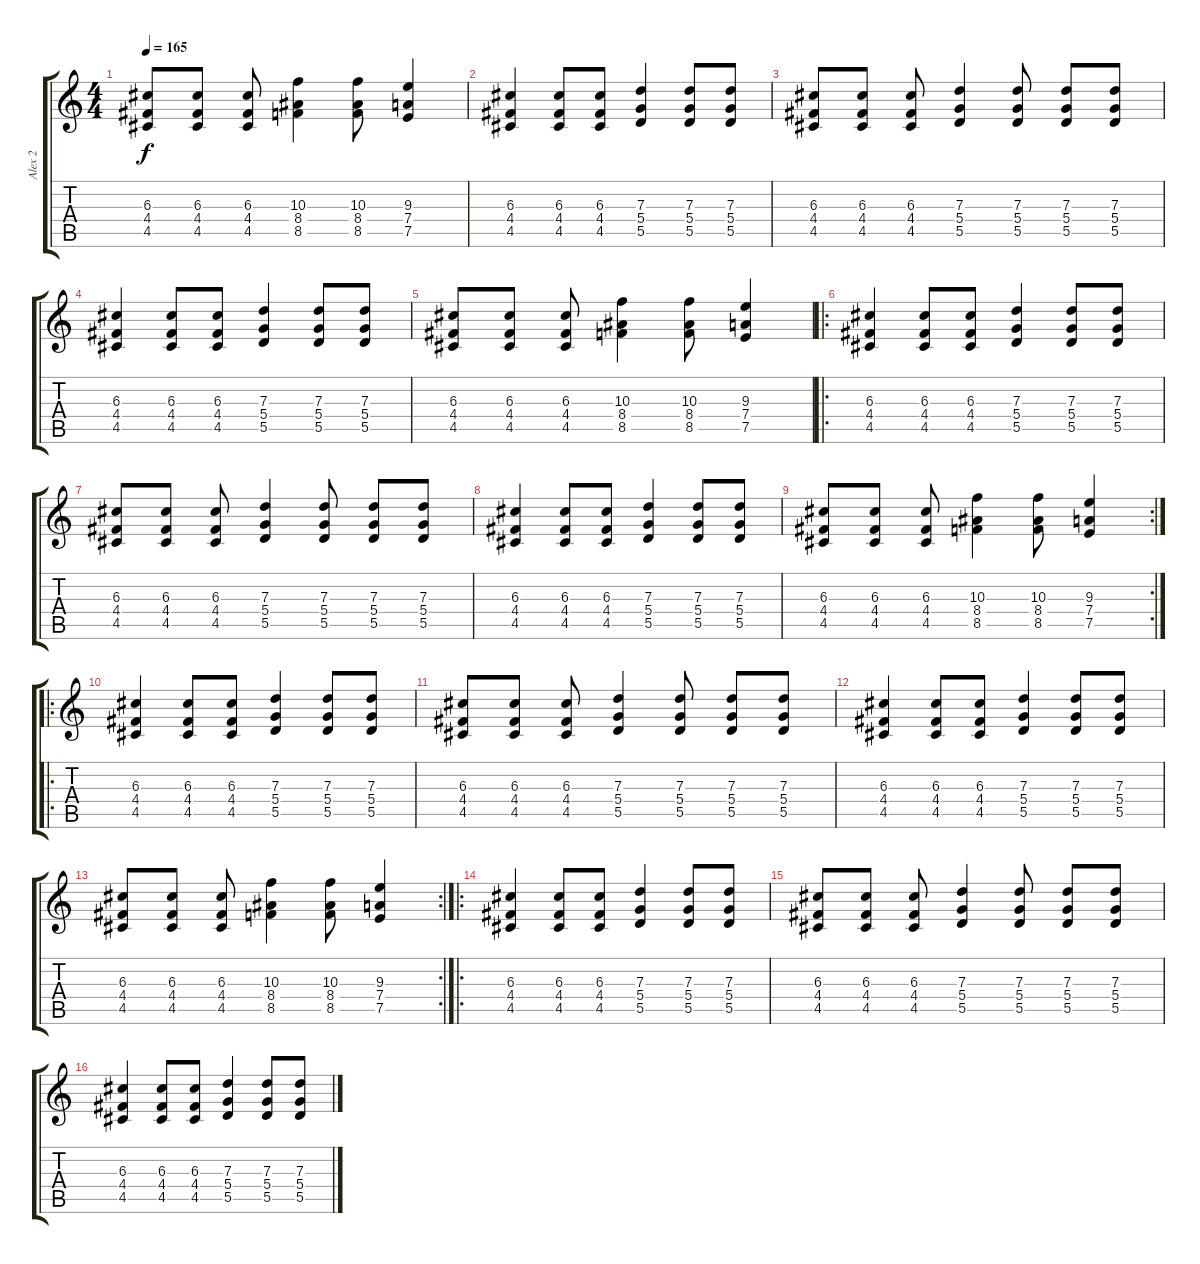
\track ("Alex 2" "Alex 2") {instrument distortionguitar}
\staff {score tabs}
\tuning (E4 B3 G3 D3 A2 E2) {hide}
\ts (4 4)
\tempo 165
\clef g2
\ks c
(6.3 4.4 4.5).8{dy f} (6.3 4.4 4.5).8 (6.3 4.4 4.5).8 (10.3 8.4 8.5).4 (10.3 8.4 8.5).8 (9.3 7.4 7.5).4 |
(6.3 4.4 4.5).4 (6.3 4.4 4.5).8 (6.3 4.4 4.5).8 (7.3 5.4 5.5).4 (7.3 5.4 5.5).8 (7.3 5.4 5.5).8 |
(6.3 4.4 4.5).8 (6.3 4.4 4.5).8 (6.3 4.4 4.5).8 (7.3 5.4 5.5).4 (7.3 5.4 5.5).8 (7.3 5.4 5.5).8 (7.3 5.4 5.5).8 |
(6.3 4.4 4.5).4 (6.3 4.4 4.5).8 (6.3 4.4 4.5).8 (7.3 5.4 5.5).4 (7.3 5.4 5.5).8 (7.3 5.4 5.5).8 |
(6.3 4.4 4.5).8 (6.3 4.4 4.5).8 (6.3 4.4 4.5).8 (10.3 8.4 8.5).4 (10.3 8.4 8.5).8 (9.3 7.4 7.5).4 |
\ro
(6.3 4.4 4.5).4 (6.3 4.4 4.5).8 (6.3 4.4 4.5).8 (7.3 5.4 5.5).4 (7.3 5.4 5.5).8 (7.3 5.4 5.5).8 |
(6.3 4.4 4.5).8 (6.3 4.4 4.5).8 (6.3 4.4 4.5).8 (7.3 5.4 5.5).4 (7.3 5.4 5.5).8 (7.3 5.4 5.5).8 (7.3 5.4 5.5).8 |
(6.3 4.4 4.5).4 (6.3 4.4 4.5).8 (6.3 4.4 4.5).8 (7.3 5.4 5.5).4 (7.3 5.4 5.5).8 (7.3 5.4 5.5).8 |
\rc 2
(6.3 4.4 4.5).8 (6.3 4.4 4.5).8 (6.3 4.4 4.5).8 (10.3 8.4 8.5).4 (10.3 8.4 8.5).8 (9.3 7.4 7.5).4 |
\ro
(6.3 4.4 4.5).4 (6.3 4.4 4.5).8 (6.3 4.4 4.5).8 (7.3 5.4 5.5).4 (7.3 5.4 5.5).8 (7.3 5.4 5.5).8 |
(6.3 4.4 4.5).8 (6.3 4.4 4.5).8 (6.3 4.4 4.5).8 (7.3 5.4 5.5).4 (7.3 5.4 5.5).8 (7.3 5.4 5.5).8 (7.3 5.4 5.5).8 |
(6.3 4.4 4.5).4 (6.3 4.4 4.5).8 (6.3 4.4 4.5).8 (7.3 5.4 5.5).4 (7.3 5.4 5.5).8 (7.3 5.4 5.5).8 |
\rc 2
(6.3 4.4 4.5).8 (6.3 4.4 4.5).8 (6.3 4.4 4.5).8 (10.3 8.4 8.5).4 (10.3 8.4 8.5).8 (9.3 7.4 7.5).4 |
\ro
(6.3 4.4 4.5).4 (6.3 4.4 4.5).8 (6.3 4.4 4.5).8 (7.3 5.4 5.5).4 (7.3 5.4 5.5).8 (7.3 5.4 5.5).8 |
(6.3 4.4 4.5).8 (6.3 4.4 4.5).8 (6.3 4.4 4.5).8 (7.3 5.4 5.5).4 (7.3 5.4 5.5).8 (7.3 5.4 5.5).8 (7.3 5.4 5.5).8 |
(6.3 4.4 4.5).4 (6.3 4.4 4.5).8 (6.3 4.4 4.5).8 (7.3 5.4 5.5).4 (7.3 5.4 5.5).8 (7.3 5.4 5.5).8
